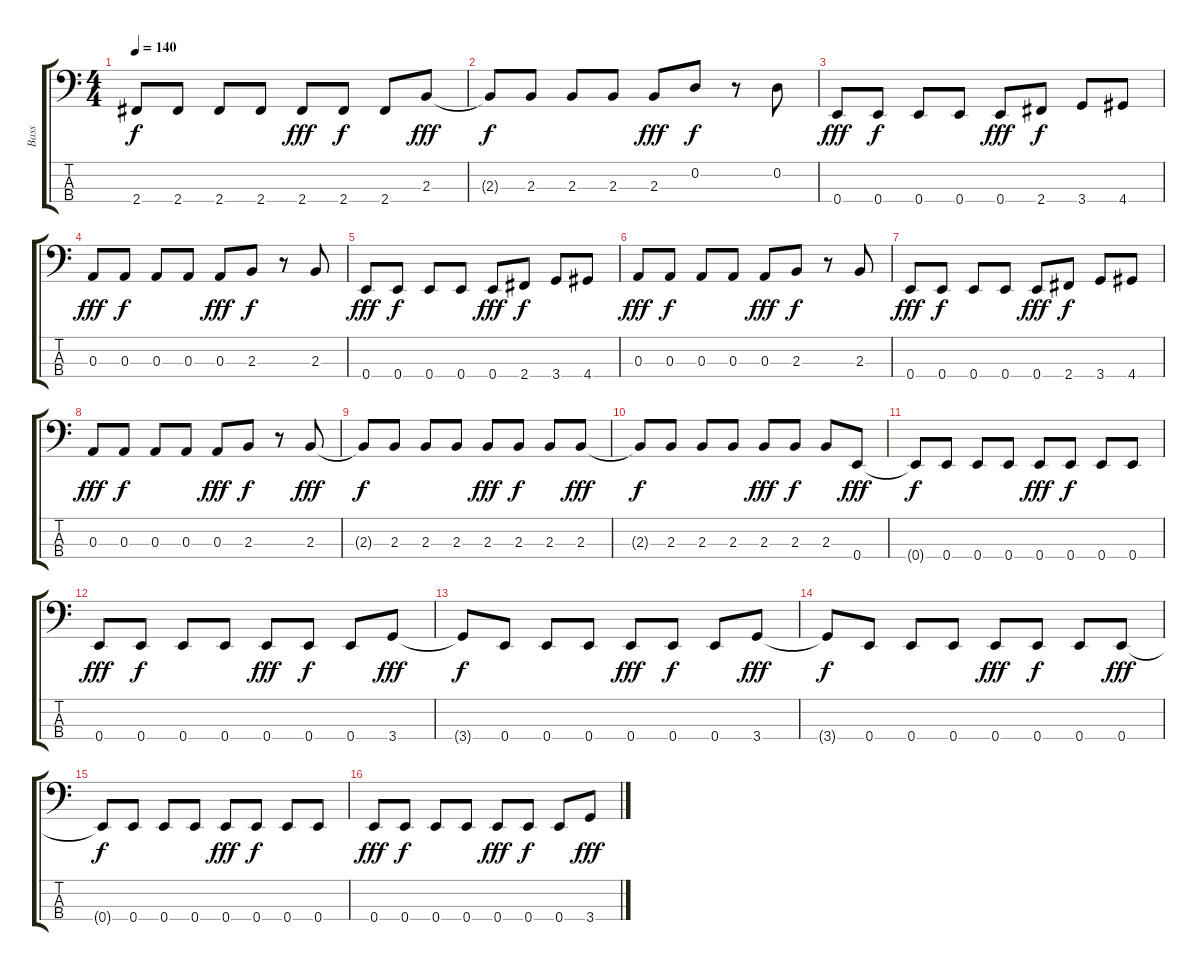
\track ("Bass" "Bass") {instrument electricbasspick}
\staff {score tabs}
\tuning (G2 D2 A1 E1) {hide}
\ts (4 4)
\tempo 140
\clef f4
\ks c
2.4{t}.8{dy f} 2.4.8 2.4.8 2.4.8 2.4.8{dy fff} 2.4.8{dy f} 2.4.8 2.3.8{dy fff} |
2.3{t}.8{dy f} 2.3.8 2.3.8 2.3.8 2.3.8{dy fff} 0.2.8{dy f} r.8 0.2.8 |
0.4.8{dy fff} 0.4.8{dy f} 0.4.8 0.4.8 0.4.8{dy fff} 2.4.8{dy f} 3.4.8 4.4.8 |
0.3.8{dy fff} 0.3.8{dy f} 0.3.8 0.3.8 0.3.8{dy fff} 2.3.8{dy f} r.8 2.3.8 |
0.4.8{dy fff} 0.4.8{dy f} 0.4.8 0.4.8 0.4.8{dy fff} 2.4.8{dy f} 3.4.8 4.4.8 |
0.3.8{dy fff} 0.3.8{dy f} 0.3.8 0.3.8 0.3.8{dy fff} 2.3.8{dy f} r.8 2.3.8 |
0.4.8{dy fff} 0.4.8{dy f} 0.4.8 0.4.8 0.4.8{dy fff} 2.4.8{dy f} 3.4.8 4.4.8 |
0.3.8{dy fff} 0.3.8{dy f} 0.3.8 0.3.8 0.3.8{dy fff} 2.3.8{dy f} r.8 2.3.8{dy fff} |
2.3{t}.8{dy f} 2.3.8 2.3.8 2.3.8 2.3.8{dy fff} 2.3.8{dy f} 2.3.8 2.3.8{dy fff} |
2.3{t}.8{dy f} 2.3.8 2.3.8 2.3.8 2.3.8{dy fff} 2.3.8{dy f} 2.3.8 0.4.8{dy fff} |
0.4{t}.8{dy f} 0.4.8 0.4.8 0.4.8 0.4.8{dy fff} 0.4.8{dy f} 0.4.8 0.4.8 |
0.4.8{dy fff} 0.4.8{dy f} 0.4.8 0.4.8 0.4.8{dy fff} 0.4.8{dy f} 0.4.8 3.4.8{dy fff} |
3.4{t}.8{dy f} 0.4.8 0.4.8 0.4.8 0.4.8{dy fff} 0.4.8{dy f} 0.4.8 3.4.8{dy fff} |
3.4{t}.8{dy f} 0.4.8 0.4.8 0.4.8 0.4.8{dy fff} 0.4.8{dy f} 0.4.8 0.4.8{dy fff} |
0.4{t}.8{dy f} 0.4.8 0.4.8 0.4.8 0.4.8{dy fff} 0.4.8{dy f} 0.4.8 0.4.8 |
0.4.8{dy fff} 0.4.8{dy f} 0.4.8 0.4.8 0.4.8{dy fff} 0.4.8{dy f} 0.4.8 3.4.8{dy fff}
